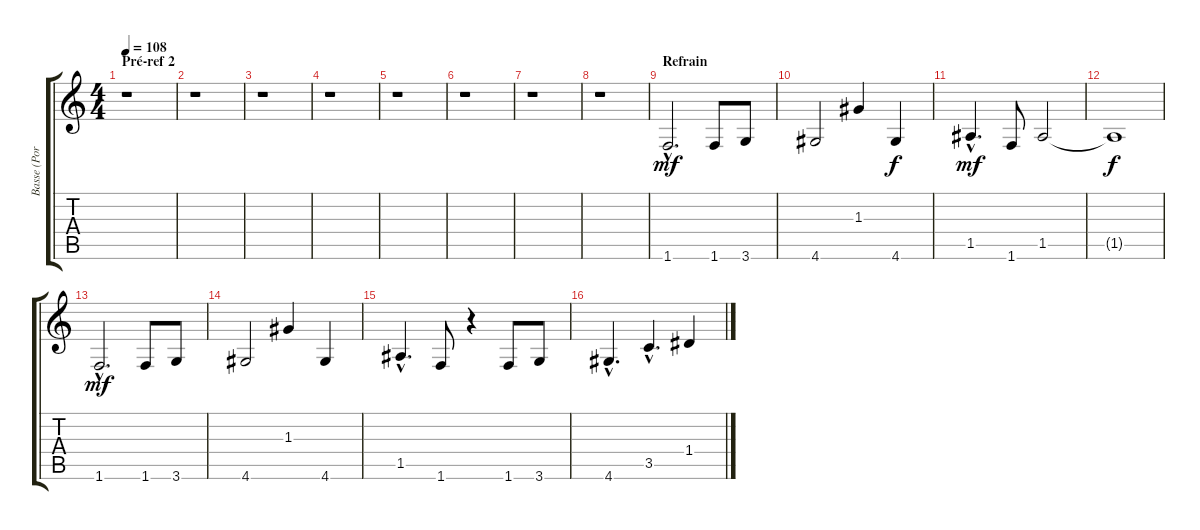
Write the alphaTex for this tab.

\track ("Basse (Porcaro M.)" "Basse (Por") {instrument electricbassfinger}
\staff {score tabs}
\tuning (E4 B3 G3 D3 A2 E2) {hide}
\ts (4 4)
\section ("" "Pré-ref 2")
\tempo 108
\clef g2
\ks c
r.1{dy mf} |
r.1 |
r.1 |
r.1 |
r.1 |
r.1 |
r.1 |
r.1 |
\section ("" "Refrain")
1.6{hac}.2{d} 1.6.8 3.6.8 |
4.6.2 1.3.4 4.6.4{dy f} |
1.5{hac}.4{d dy mf} 1.6.8 1.5.2 |
1.5{t}.1{dy f} |
1.6{hac}.2{d dy mf} 1.6.8 3.6.8 |
4.6.2 1.3.4 4.6.4 |
1.5{hac}.4{d} 1.6.8 r.4 1.6.8 3.6.8 |
4.6{hac}.4{d} 3.5{hac}.4{d} 1.4.4
